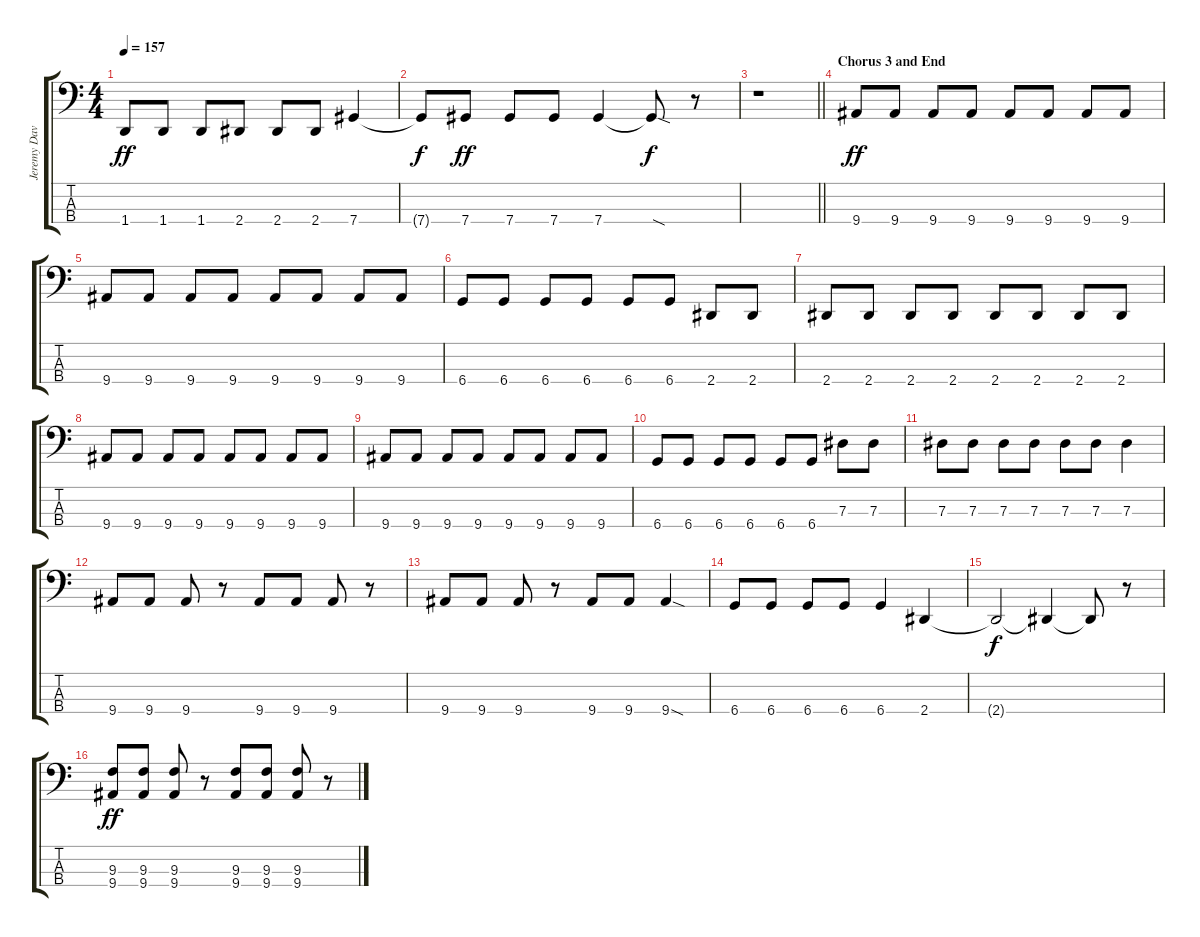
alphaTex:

\track ("Jeremy Davis | Bass" "Jeremy Dav") {instrument electricbasspick}
\staff {score tabs}
\tuning (Gb2 Db2 Ab1 Db1) {hide}
\ts (4 4)
\tempo 157
\clef f4
\ks c
1.4.8{dy ff} 1.4.8 1.4.8 2.4.8 2.4.8 2.4.8 7.4.4 |
7.4{t}.8{dy f} 7.4.8{dy ff} 7.4.8 7.4.8 7.4.4 7.4{sod t}.8{dy f} r.8 |
\barLineRight lightlight
r.1 |
\section ("" "Chorus 3 and End")
9.4.8{dy ff} 9.4.8 9.4.8 9.4.8 9.4.8 9.4.8 9.4.8 9.4.8 |
9.4.8 9.4.8 9.4.8 9.4.8 9.4.8 9.4.8 9.4.8 9.4.8 |
6.4.8 6.4.8 6.4.8 6.4.8 6.4.8 6.4.8 2.4.8 2.4.8 |
2.4.8 2.4.8 2.4.8 2.4.8 2.4.8 2.4.8 2.4.8 2.4.8 |
9.4.8 9.4.8 9.4.8 9.4.8 9.4.8 9.4.8 9.4.8 9.4.8 |
9.4.8 9.4.8 9.4.8 9.4.8 9.4.8 9.4.8 9.4.8 9.4.8 |
6.4.8 6.4.8 6.4.8 6.4.8 6.4.8 6.4.8 7.3.8 7.3.8 |
7.3.8 7.3.8 7.3.8 7.3.8 7.3.8 7.3.8 7.3.4 |
9.4.8 9.4.8 9.4.8 r.8 9.4.8 9.4.8 9.4.8 r.8 |
9.4.8 9.4.8 9.4.8 r.8 9.4.8 9.4.8 9.4{sod}.4 |
6.4.8 6.4.8 6.4.8 6.4.8 6.4.4 2.4.4 |
2.4{t}.2{dy f} 2.4{t}.4 2.4{t}.8 r.8 |
(9.3 9.4).8{dy ff} (9.3 9.4).8 (9.3 9.4).8 r.8 (9.3 9.4).8 (9.3 9.4).8 (9.3 9.4).8 r.8
